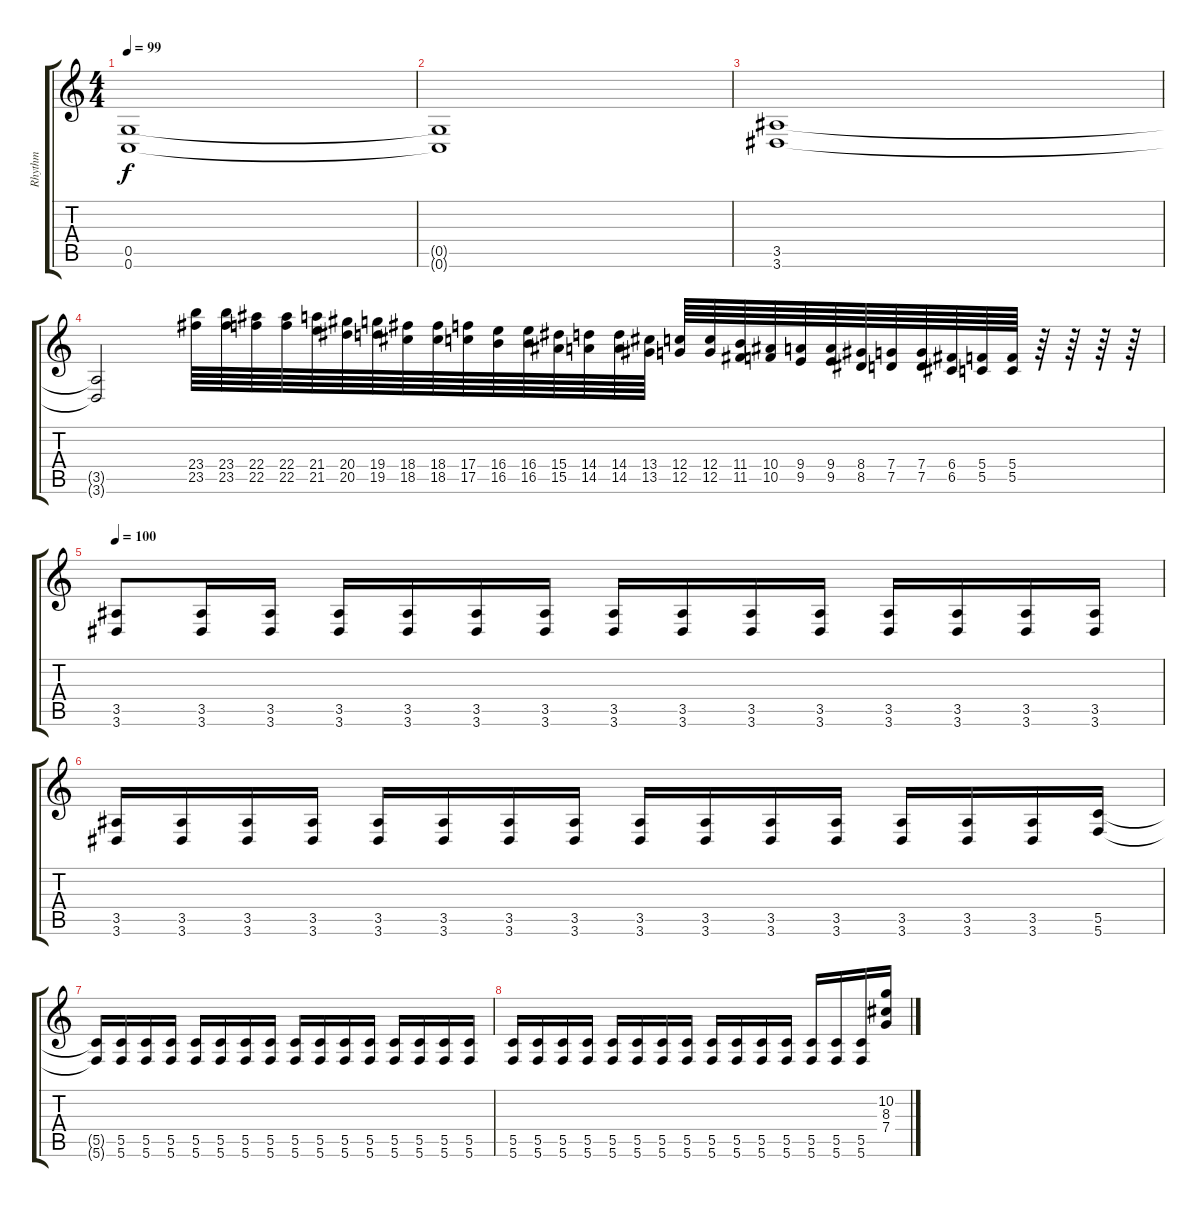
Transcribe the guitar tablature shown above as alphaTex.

\track ("Rhythm" "Rhythm") {instrument distortionguitar}
\staff {score tabs}
\tuning (D4 A3 F3 C3 G2 C2) {hide}
\ts (4 4)
\tempo 99
\clef g2
\ks c
(0.5 0.6).1{dy f} |
(0.5{t} 0.6{t}).1 |
(3.5 3.6).1 |
(3.5{t} 3.6{t}).2{instrument guitarfretnoise} (23.4 23.5).64{volume 10} (23.4 23.5).64 (22.4 22.5).64 (22.4 22.5).64 (21.4 21.5).64 (20.4 20.5).64 (19.4 19.5).64 (18.4 18.5).64 (18.4 18.5).64 (17.4 17.5).64 (16.4 16.5).64 (16.4 16.5).64 (15.4 15.5).64 (14.4 14.5).64 (14.4 14.5).64 (13.4 13.5).64 (12.4 12.5).64 (12.4 12.5).64 (11.4 11.5).64 (10.4 10.5).64 (9.4 9.5).64 (9.4 9.5).64 (8.4 8.5).64 (7.4 7.5).64 (7.4 7.5).64 (6.4 6.5).64 (5.4 5.5).64 (5.4 5.5).64 r.64 r.64 r.64 r.64 |
\tempo 100
(3.5 3.6).8{volume 13 instrument distortionguitar} (3.5 3.6).16 (3.5 3.6).16 (3.5 3.6).16 (3.5 3.6).16 (3.5 3.6).16 (3.5 3.6).16 (3.5 3.6).16 (3.5 3.6).16 (3.5 3.6).16 (3.5 3.6).16 (3.5 3.6).16 (3.5 3.6).16 (3.5 3.6).16 (3.5 3.6).16 |
(3.5 3.6).16 (3.5 3.6).16 (3.5 3.6).16 (3.5 3.6).16 (3.5 3.6).16 (3.5 3.6).16 (3.5 3.6).16 (3.5 3.6).16 (3.5 3.6).16 (3.5 3.6).16 (3.5 3.6).16 (3.5 3.6).16 (3.5 3.6).16 (3.5 3.6).16 (3.5 3.6).16 (5.5 5.6).16{volume 14} |
(5.5{t} 5.6{t}).16 (5.5 5.6).16 (5.5 5.6).16 (5.5 5.6).16 (5.5 5.6).16 (5.5 5.6).16 (5.5 5.6).16 (5.5 5.6).16 (5.5 5.6).16 (5.5 5.6).16 (5.5 5.6).16 (5.5 5.6).16 (5.5 5.6).16 (5.5 5.6).16 (5.5 5.6).16 (5.5 5.6).16 |
(5.5 5.6).16 (5.5 5.6).16 (5.5 5.6).16 (5.5 5.6).16 (5.5 5.6).16 (5.5 5.6).16 (5.5 5.6).16 (5.5 5.6).16 (5.5 5.6).16 (5.5 5.6).16 (5.5 5.6).16 (5.5 5.6).16 (5.5 5.6).16 (5.5 5.6).16 (5.5 5.6).16 (10.2 8.3 7.4).16
